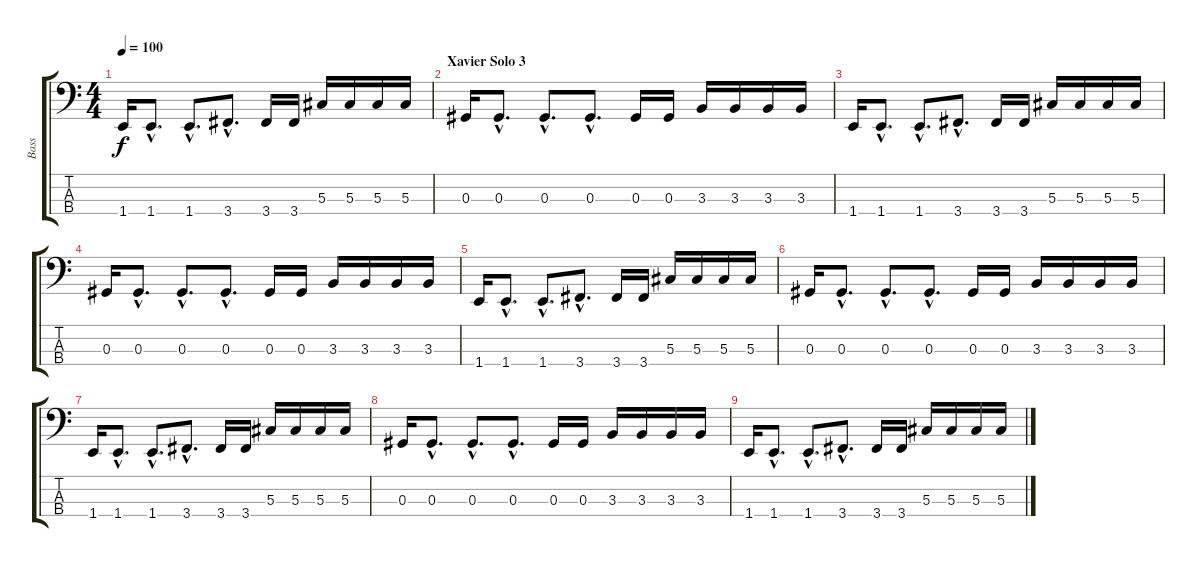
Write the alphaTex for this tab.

\track ("Bass" "Bass") {instrument electricbassfinger}
\staff {score tabs}
\tuning (Gb2 Db2 Ab1 Eb1) {hide}
\ts (4 4)
\tempo 100
\clef f4
\ks c
1.4.16{dy f} 1.4{hac}.8{d} 1.4{hac}.8{d} 3.4{hac}.8{d} 3.4.16 3.4.16 5.3.16 5.3.16 5.3.16 5.3.16 |
\section ("" "Xavier Solo 3")
0.3.16 0.3{hac}.8{d} 0.3{hac}.8{d} 0.3{hac}.8{d} 0.3.16 0.3.16 3.3.16 3.3.16 3.3.16 3.3.16 |
1.4.16 1.4{hac}.8{d} 1.4{hac}.8{d} 3.4{hac}.8{d} 3.4.16 3.4.16 5.3.16 5.3.16 5.3.16 5.3.16 |
0.3.16 0.3{hac}.8{d} 0.3{hac}.8{d} 0.3{hac}.8{d} 0.3.16 0.3.16 3.3.16 3.3.16 3.3.16 3.3.16 |
1.4.16 1.4{hac}.8{d} 1.4{hac}.8{d} 3.4{hac}.8{d} 3.4.16 3.4.16 5.3.16 5.3.16 5.3.16 5.3.16 |
0.3.16 0.3{hac}.8{d} 0.3{hac}.8{d} 0.3{hac}.8{d} 0.3.16 0.3.16 3.3.16 3.3.16 3.3.16 3.3.16 |
1.4.16 1.4{hac}.8{d} 1.4{hac}.8{d} 3.4{hac}.8{d} 3.4.16 3.4.16 5.3.16 5.3.16 5.3.16 5.3.16 |
0.3.16 0.3{hac}.8{d} 0.3{hac}.8{d} 0.3{hac}.8{d} 0.3.16 0.3.16 3.3.16 3.3.16 3.3.16 3.3.16 |
1.4.16 1.4{hac}.8{d} 1.4{hac}.8{d} 3.4{hac}.8{d} 3.4.16 3.4.16 5.3.16 5.3.16 5.3.16 5.3.16
